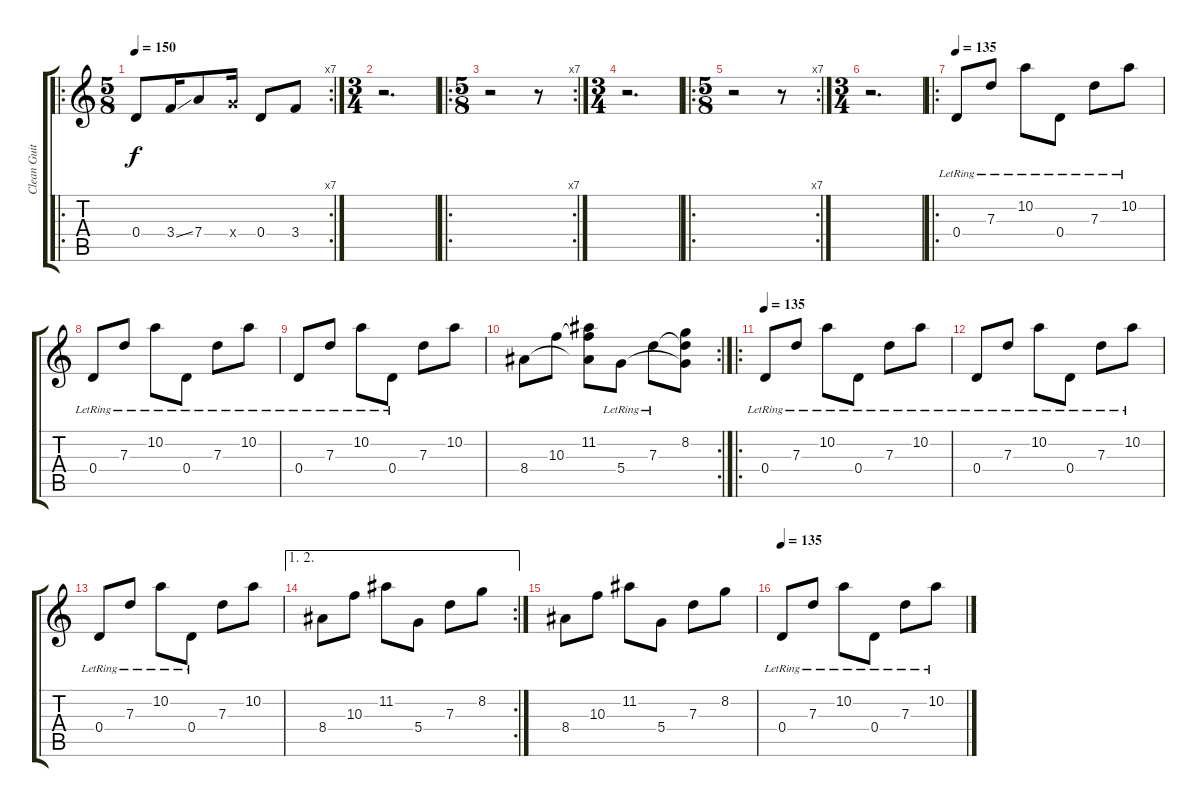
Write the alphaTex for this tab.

\track ("Clean Guitar" "Clean Guit") {instrument acousticguitarsteel}
\staff {score tabs}
\tuning (E4 B3 G3 D3 A2 D2) {hide}
\ro
\rc 7
\ts (5 8)
\tempo 150
\clef g2
\ks c
0.4.8{dy f instrument electricguitarmuted} 3.4{ss}.16 7.4.8 5.4{x}.16 0.4.8 3.4.8 |
\ts (3 4)
r.2{d} |
\ro
\rc 7
\ts (5 8)
r.2 r.8 |
\ts (3 4)
r.2{d} |
\ro
\rc 7
\ts (5 8)
r.2 r.8 |
\ts (3 4)
r.2{d} |
\ro
\tempo 135
0.4{lr}.8{instrument acousticguitarsteel} 7.3{lr}.8 10.2{lr}.8 0.4{lr}.8 7.3{lr}.8 10.2{lr}.8 |
0.4{lr}.8 7.3{lr}.8 10.2{lr}.8 0.4{lr}.8 7.3{lr}.8 10.2{lr}.8 |
0.4{lr}.8 7.3{lr}.8 10.2{lr}.8 0.4{lr}.8 7.3.8 10.2.8 |
\rc 2
8.4.8 10.3.8 (11.2 10.3{t} 8.4{t}).8 5.4{lr}.8 7.3{lr}.8 (8.2 7.3{t} 5.4{t}).8 |
\ro
\tempo 135
0.4{lr}.8 7.3{lr}.8 10.2{lr}.8 0.4{lr}.8 7.3{lr}.8 10.2{lr}.8 |
0.4{lr}.8 7.3{lr}.8 10.2{lr}.8 0.4{lr}.8 7.3{lr}.8 10.2{lr}.8 |
0.4{lr}.8 7.3{lr}.8 10.2{lr}.8 0.4{lr}.8 7.3.8 10.2.8 |
\ae (1 2)
\rc 2
8.4.8 10.3.8 11.2.8 5.4.8 7.3.8 8.2.8 |
8.4.8 10.3.8 11.2.8 5.4.8 7.3.8 8.2.8 |
\tempo 135
0.4{lr}.8 7.3{lr}.8 10.2{lr}.8 0.4{lr}.8 7.3{lr}.8 10.2{lr}.8
